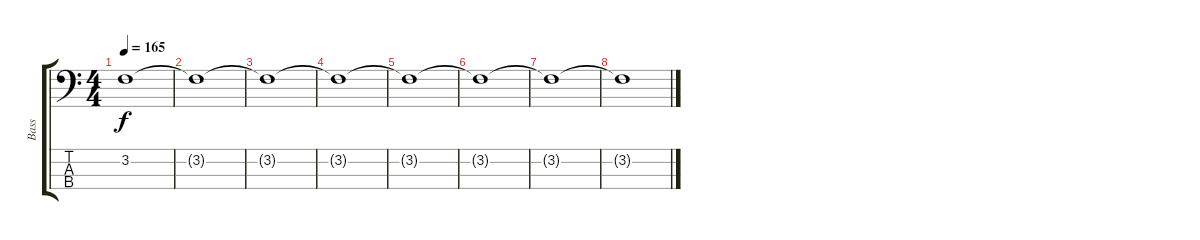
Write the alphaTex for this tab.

\track ("Bass" "Bass") {instrument electricbassfinger}
\staff {score tabs}
\tuning (G2 D2 A1 E1) {hide}
\ts (4 4)
\tempo 165
\clef f4
\ks c
3.2{t}.1{dy f volume 9} |
3.2{t}.1{volume 8} |
3.2{t}.1{volume 7} |
3.2{t}.1{volume 6} |
3.2{t}.1{volume 5} |
3.2{t}.1{volume 4} |
3.2{t}.1{volume 3} |
3.2{t}.1{volume 1}
